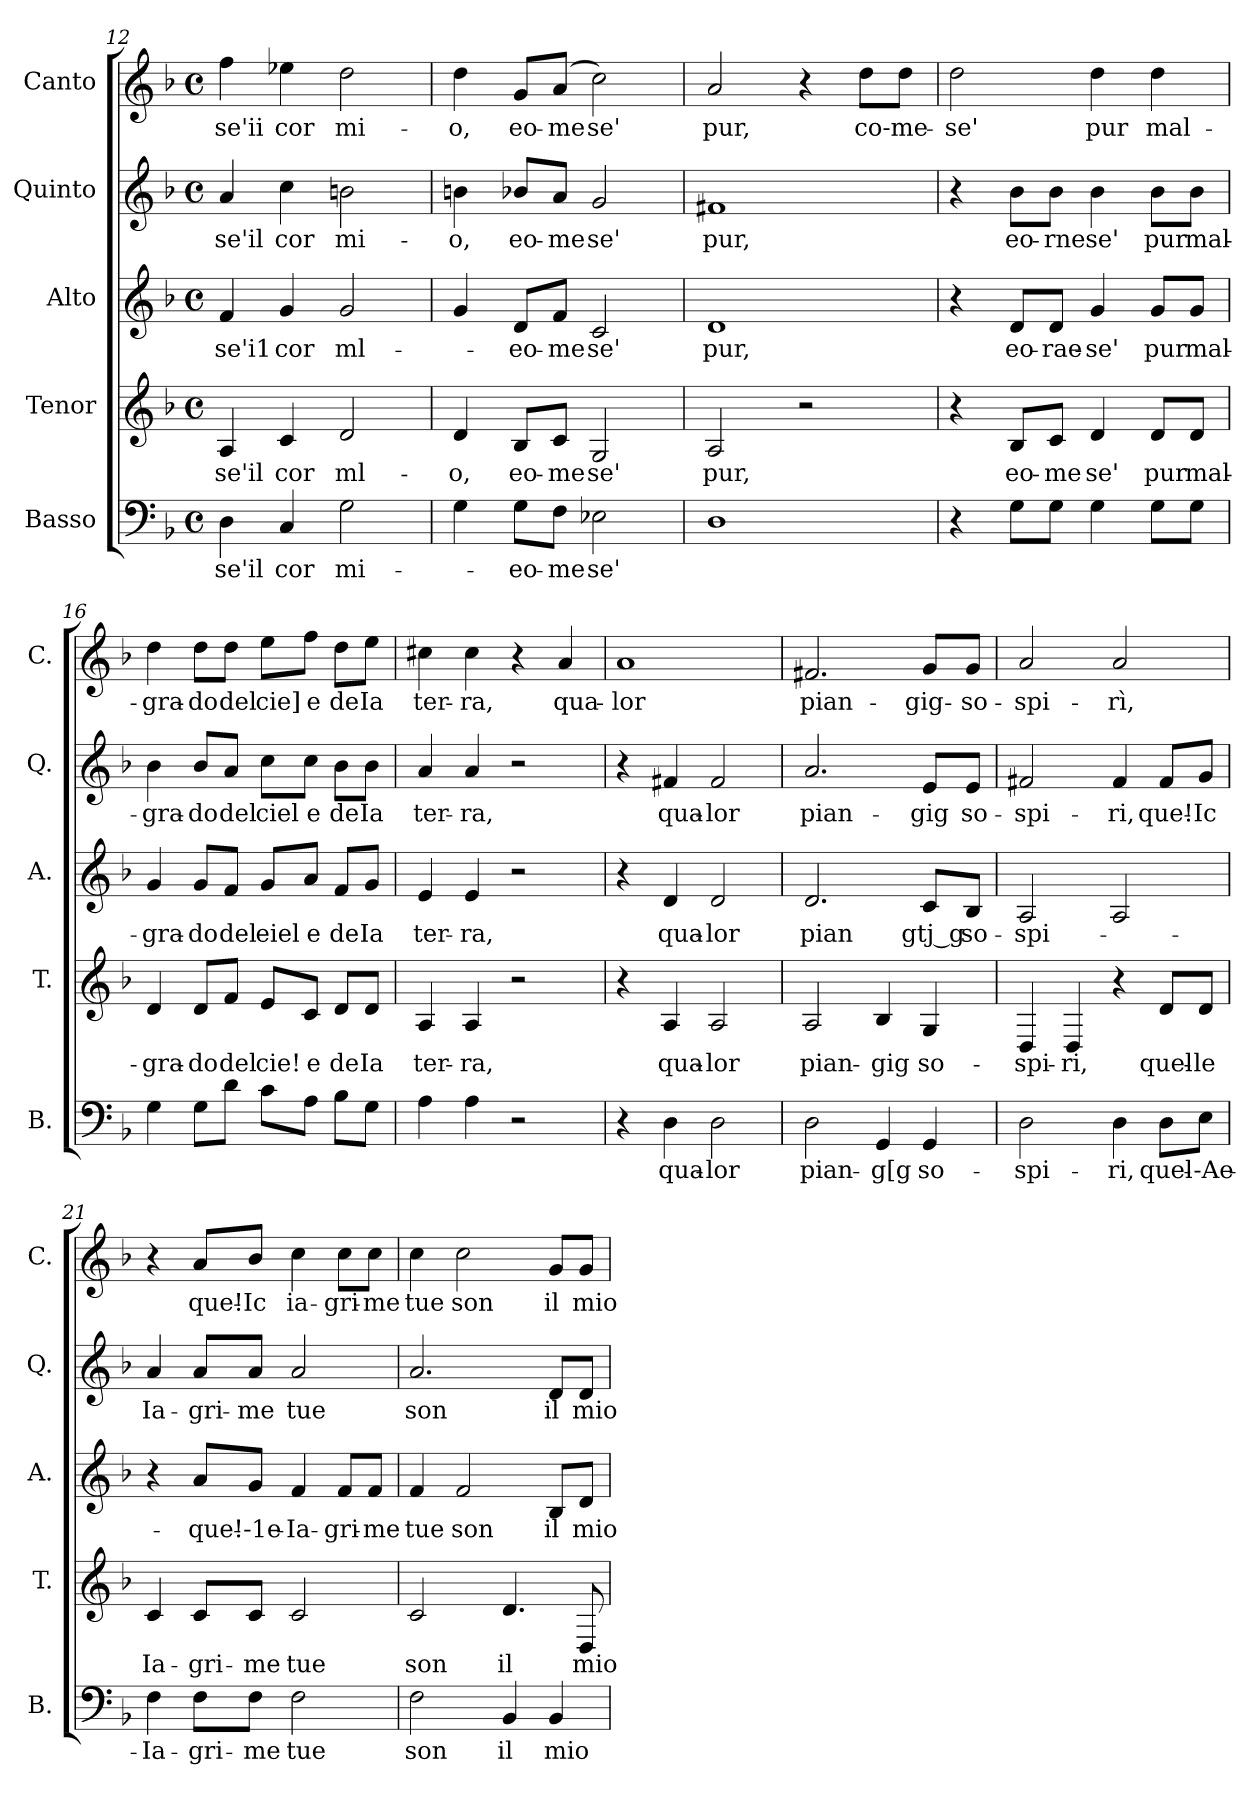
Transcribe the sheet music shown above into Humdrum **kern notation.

**kern	**text	**kern	**text	**kern	**text	**kern	**text	**kern	**text
*part5	*part5	*part4	*part4	*part3	*part3	*part2	*part2	*part1	*part1
*staff5	*staff5	*staff4	*staff4	*staff3	*staff3	*staff2	*staff2	*staff1	*staff1
*I"Basso	*	*I"Tenor	*	*I"Alto	*	*I"Quinto	*	*I"Canto	*
*I'B.	*	*I'T.	*	*I'A.	*	*I'Q.	*	*I'C.	*
*clefF4	*	*clefG2	*	*clefG2	*	*clefG2	*	*clefG2	*
*k[b-]	*	*k[b-]	*	*k[b-]	*	*k[b-]	*	*k[b-]	*
*F:	*	*F:	*	*F:	*	*F:	*	*F:	*
*M4/4	*	*M4/4	*	*M4/4	*	*M4/4	*	*M4/4	*
*met(c)	*	*met(c)	*	*met(c)	*	*met(c)	*	*met(c)	*
=12	=12	=12	=12	=12	=12	=12	=12	=12	=12
!	!LO:LY:b	!	!LO:LY:b	!	!LO:LY:b	!	!LO:LY:b	!	!LO:LY:b
4D\	-se'il	4A/	-se'il	4f/	-se'i1	4a/	-se'il	4ff\	-se'ii
!	!LO:LY:b	!	!LO:LY:b	!	!LO:LY:b	!	!LO:LY:b	!	!LO:LY:b
4C/	-cor	4c/	-cor	4g/	-cor	4cc\	-cor	4ee-X\	-cor
!	!LO:LY:b	!	!LO:LY:b	!	!LO:LY:b	!	!LO:LY:b	!	!LO:LY:b
2G\	-mi-	2d/	-ml-	2g/	-ml-	2bn\	-mi-	2dd\	-mi-
=13	=13	=13	=13	=13	=13	=13	=13	=13	=13
!	!	!	!LO:LY:b	!	!	!	!LO:LY:b	!	!LO:LY:b
4G\	.	4d/	-o,	4g/	.	4bn\	-o,	4dd\	-o,
!	!LO:LY:b	!	!LO:LY:b	!	!LO:LY:b	!	!LO:LY:b	!	!LO:LY:b
8G\L	-eo-	8B-/L	-eo-	8d/L	-eo-	8b-X/L	-eo-	8g/L	-eo-
!	!LO:LY:b	!	!LO:LY:b	!	!LO:LY:b	!	!LO:LY:b	!	!LO:LY:b
8F\J	-me	8c/J	-me	8f/J	-me	8a/J	-me	(>8a/J	-me
!	!LO:LY:b	!	!LO:LY:b	!	!LO:LY:b	!	!LO:LY:b	!	!LO:LY:b
2E-X\	-se'	2G/	-se'	2c/	-se'	2g/	-se'	2cc\)	-se'
!!LO:PB:g=z
=14	=14	=14	=14	=14	=14	=14	=14	=14	=14
!	!	!	!LO:LY:b	!	!LO:LY:b	!	!LO:LY:b	!	!LO:LY:b
1D	.	2A/	-pur,	1d	-pur,	1f#X	-pur,	2a/	-pur,
.	.	2r	.	.	.	.	.	4r	.
!	!	!	!	!	!	!	!	!	!LO:LY:b
.	.	.	.	.	.	.	.	8dd\L	-co-me-
.	.	.	.	.	.	.	.	8dd\J	.
=15	=15	=15	=15	=15	=15	=15	=15	=15	=15
!	!	!	!	!	!	!	!	!	!LO:LY:b
4r	.	4r	.	4r	.	4r	.	2dd\	-se'
!	!	!	!LO:LY:b	!	!LO:LY:b	!	!LO:LY:b	!	!
8G\L	.	8B-/L	-eo-	8d/L	-eo-	8b-\L	-eo-	.	.
!	!	!	!LO:LY:b	!	!LO:LY:b	!	!LO:LY:b	!	!
8G\J	.	8c/J	-me	8d/J	-rae-	8b-\J	-rne	.	.
!	!	!	!LO:LY:b	!	!LO:LY:b	!	!LO:LY:b	!	!LO:LY:b
4G\	.	4d/	-se'	4g/	-se'	4b-\	-se'	4dd\	-pur
!	!	!	!LO:LY:b	!	!LO:LY:b	!	!LO:LY:b	!	!LO:LY:b
8G\L	.	8d/L	-pur	8g/L	-pur	8b-\L	-pur	4dd\	-mal-
!	!	!	!LO:LY:b	!	!LO:LY:b	!	!LO:LY:b	!	!
8G\J	.	8d/J	-mal-	8g/J	-mal-	8b-\J	-mal-	.	.
=16	=16	=16	=16	=16	=16	=16	=16	=16	=16
!	!	!	!LO:LY:b	!	!LO:LY:b	!	!LO:LY:b	!	!LO:LY:b
4G\	.	4d/	-gra-	4g/	-gra-	4b-\	-gra-	4dd\	-gra-
!	!	!	!LO:LY:b	!	!LO:LY:b	!	!LO:LY:b	!	!LO:LY:b
8G\L	.	8d/L	-do	8g/L	-do	8b-/L	-do	8dd\L	-do
!	!	!	!LO:LY:b	!	!LO:LY:b	!	!LO:LY:b	!	!LO:LY:b
8d\J	.	8f/J	-del	8f/J	-del	8a/J	-del	8dd\J	-del
!	!	!	!LO:LY:b	!	!LO:LY:b	!	!LO:LY:b	!	!LO:LY:b
8c\L	.	8e/L	-cie!	8g/L	-eiel	8cc\L	-ciel	8ee\L	-cie]
!	!	!	!LO:LY:b	!	!LO:LY:b	!	!LO:LY:b	!	!LO:LY:b
8A\J	.	8c/J	-e	8a/J	-e	8cc\J	-e	8ff\J	-e
!	!	!	!LO:LY:b	!	!LO:LY:b	!	!LO:LY:b	!	!LO:LY:b
8B-\L	.	8d/L	-de	8f/L	-de	8b-\L	-de	8dd\L	-de
!	!	!	!LO:LY:b	!	!LO:LY:b	!	!LO:LY:b	!	!LO:LY:b
8G\J	.	8d/J	-Ia	8g/J	-Ia	8b-\J	-Ia	8ee\J	-Ia
=17	=17	=17	=17	=17	=17	=17	=17	=17	=17
!	!	!	!LO:LY:b	!	!LO:LY:b	!	!LO:LY:b	!	!LO:LY:b
4A\	.	4A/	-ter-	4e/	-ter-	4a/	-ter-	4cc#X\	-ter-
!	!	!	!LO:LY:b	!	!LO:LY:b	!	!LO:LY:b	!	!LO:LY:b
4A\	.	4A/	-ra,	4e/	-ra,	4a/	-ra,	4cc#\	-ra,
2r	.	2r	.	2r	.	2r	.	4r	.
!	!	!	!	!	!	!	!	!	!LO:LY:b
.	.	.	.	.	.	.	.	4a/	-qua-
=18	=18	=18	=18	=18	=18	=18	=18	=18	=18
!	!	!	!	!	!	!	!	!	!LO:LY:b
4r	.	4r	.	4r	.	4r	.	1a	-lor
!	!LO:LY:b	!	!LO:LY:b	!	!LO:LY:b	!	!LO:LY:b	!	!
4D\	-qua-	4A/	-qua-	4d/	-qua-	4f#X/	-qua-	.	.
!	!LO:LY:b	!	!LO:LY:b	!	!LO:LY:b	!	!LO:LY:b	!	!
2D\	-lor	2A/	-lor	2d/	-lor	2f#/	-lor	.	.
=19	=19	=19	=19	=19	=19	=19	=19	=19	=19
!	!LO:LY:b	!	!LO:LY:b	!	!LO:LY:b	!	!LO:LY:b	!	!LO:LY:b
2D\	-pian-	2A/	-pian-	2.d/	-pian	2.a/	-pian-	2.f#X/	-pian-
!	!LO:LY:b	!	!LO:LY:b	!	!	!	!	!	!
4GG/	-g[g	4B-/	-gig	.	.	.	.	.	.
!	!LO:LY:b	!	!LO:LY:b	!	!LO:LY:b	!	!LO:LY:b	!	!LO:LY:b
4GG/	-so-	4G/	-so-	8c/L	-gtj_g	8e/L	-gig	8g/L	-gig-
!	!	!	!	!	!LO:LY:b	!	!LO:LY:b	!	!LO:LY:b
.	.	.	.	8B-/J	-so-	8e/J	-so-	8g/J	-so-
!!LO:LB:g=z
=20	=20	=20	=20	=20	=20	=20	=20	=20	=20
!	!LO:LY:b	!	!LO:LY:b	!	!LO:LY:b	!	!LO:LY:b	!	!LO:LY:b
2D\	-spi-	4D/	-spi-	2A/	-spi-	2f#X/	-spi-	2a/	-spi-
!	!	!	!LO:LY:b	!	!	!	!	!	!
.	.	4D/	-ri,	.	.	.	.	.	.
!	!LO:LY:b	!	!	!	!	!	!LO:LY:b	!	!LO:LY:b
4D\	-ri,	4r	.	2A/	.	4f#/	-ri,	2a/	-rì,
!	!LO:LY:b	!	!LO:LY:b	!	!	!	!LO:LY:b	!	!
8D\L	-quel-	8d/L	-quel-	.	.	8f#/L	-que!-	.	.
!	!LO:LY:b	!	!LO:LY:b	!	!	!	!LO:LY:b	!	!
8E\J	--Ae-	8d/J	-le	.	.	8g/J	-Ic	.	.
=21	=21	=21	=21	=21	=21	=21	=21	=21	=21
!	!LO:LY:b	!	!LO:LY:b	!	!	!	!LO:LY:b	!	!
4F\	-Ia-	4c/	-Ia-	4r	.	4a/	-Ia-	4r	.
!	!LO:LY:b	!	!LO:LY:b	!	!LO:LY:b	!	!LO:LY:b	!	!LO:LY:b
8F\L	-gri-	8c/L	-gri-	8a/L	-que!-	8a/L	-gri-	8a/L	-que!-
!	!LO:LY:b	!	!LO:LY:b	!	!LO:LY:b	!	!LO:LY:b	!	!LO:LY:b
8F\J	-me	8c/J	-me	8g/J	--1e-	8a/J	-me	8b-/J	-Ic
!	!LO:LY:b	!	!LO:LY:b	!	!LO:LY:b	!	!LO:LY:b	!	!LO:LY:b
2F\	-tue	2c/	-tue	4f/	-Ia-	2a/	-tue	4cc\	-ia-
!	!	!	!	!	!LO:LY:b	!	!	!	!LO:LY:b
.	.	.	.	8f/L	-gri-	.	.	8cc\L	-gri-
!	!	!	!	!	!LO:LY:b	!	!	!	!LO:LY:b
.	.	.	.	8f/J	-me	.	.	8cc\J	-me
=22	=22	=22	=22	=22	=22	=22	=22	=22	=22
!	!LO:LY:b	!	!LO:LY:b	!	!LO:LY:b	!	!LO:LY:b	!	!LO:LY:b
2F\	-son	2c/	-son	4f/	-tue	2.a/	-son	4cc\	-tue
!	!	!	!	!	!LO:LY:b	!	!	!	!LO:LY:b
.	.	.	.	2f/	-son	.	.	2cc\	-son
!	!LO:LY:b	!	!LO:LY:b	!	!	!	!	!	!
4BB-/	-il	4.d/	-il	.	.	.	.	.	.
!	!LO:LY:b	!	!	!	!LO:LY:b	!	!LO:LY:b	!	!LO:LY:b
4BB-/	-mio	.	.	8B-/L	-il	8d/L	-il	8g/L	-il
!	!	!	!LO:LY:b	!	!LO:LY:b	!	!LO:LY:b	!	!LO:LY:b
.	.	8D/	-mio	8d/J	-mio	8d/J	-mio	8g/J	-mio
=	=	=	=	=	=	=	=	=	=
*-	*-	*-	*-	*-	*-	*-	*-	*-	*-
